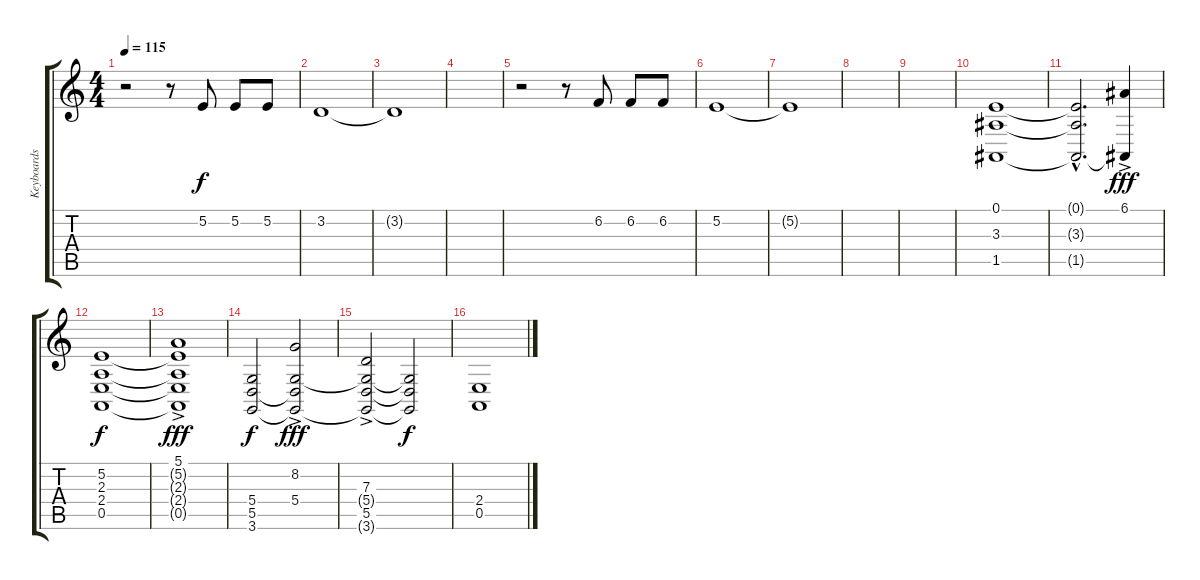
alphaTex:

\track ("Keyboards II" "Keyboards ") {instrument fx5brightness}
\staff {score tabs}
\tuning (E4 B3 G3 D3 A2 E2) {hide}
\ts (4 4)
\tempo 115
\clef g2
\ks c
r.2{dy f} r.8 5.2.8 5.2.8 5.2.8 |
3.2.1 |
3.2{t}.1 |
|
r.2{volume 10 instrument fx5brightness} r.8 6.2.8 6.2.8 6.2.8 |
5.2.1 |
5.2{t}.1 |
|
|
(0.1 3.3 1.5).1{volume 8 instrument stringensemble1} |
(0.1{hac t} 3.3{hac t} 1.5{hac t}).2{d} (6.1{ac} 1.5{t}).4{dy fff} |
(5.2 2.3 2.4 0.5).1{dy f} |
(5.1{ac} 5.2{t} 2.3{t} 2.4{t} 0.5{t}).1{dy fff} |
(5.4 5.5 3.6).2{dy f} (8.2{ac} 5.4 5.5{t} 3.6{t}).2{dy fff} |
(7.3{ac} 5.4{t} 5.5 3.6{t}).2 (5.4{t} 5.5{t} 3.6{t}).2{dy f} |
(2.4 0.5).1
